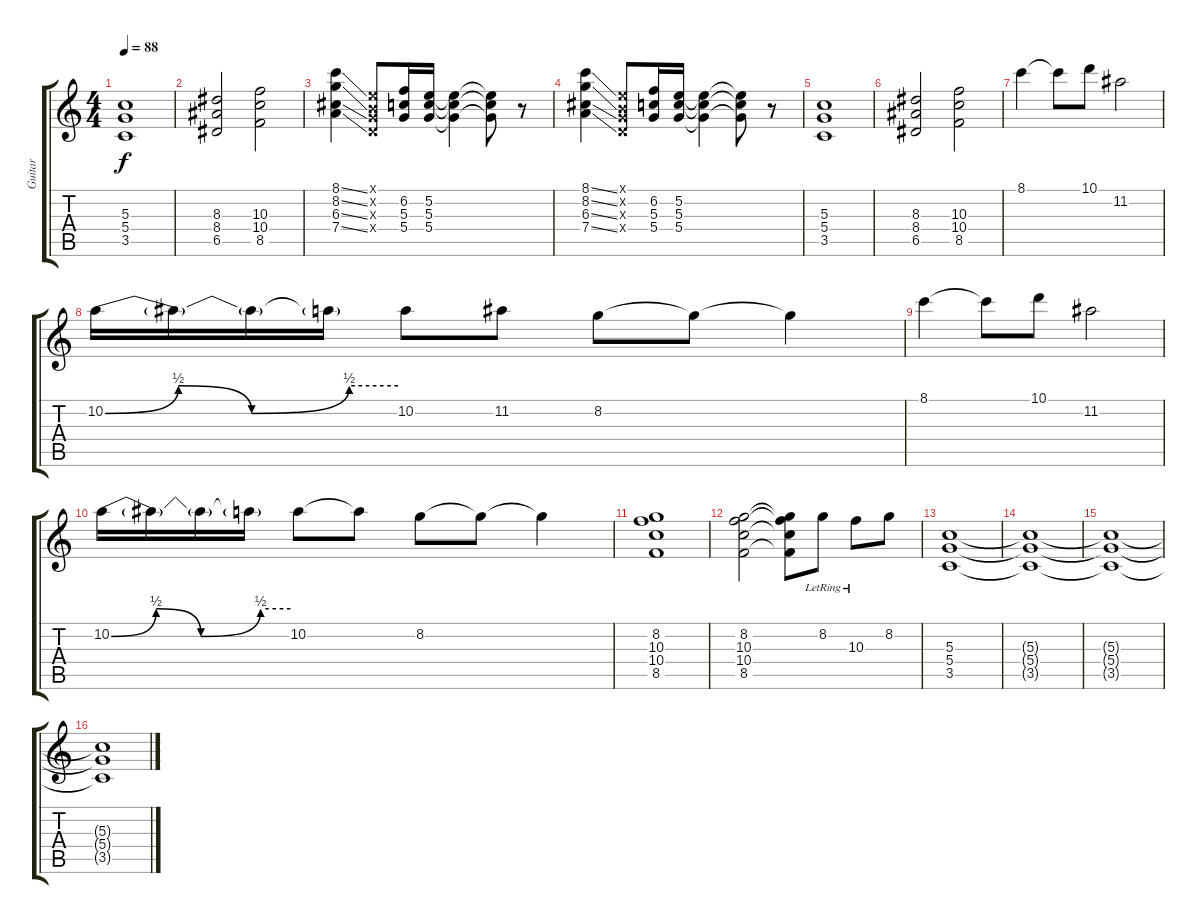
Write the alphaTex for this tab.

\track ("Guitar" "Guitar") {instrument distortionguitar}
\staff {score tabs}
\tuning (E4 B3 G3 D3 A2 E2) {hide}
\ts (4 4)
\tempo 88
\clef g2
\ks c
(5.3 5.4 3.5).1{dy f} |
(8.3 8.4 6.5).2 (10.3 10.4 8.5).2 |
(8.1{ss} 8.2{ss} 6.3{ss} 7.4{ss}).4 (0.1{x} 0.2{x} 0.3{x} 0.4{x}).8 (6.2 5.3 5.4).16 (5.2 5.3 5.4).16 (5.2{t} 5.3{t} 5.4{t}).4 (5.2{t} 5.3{t} 5.4{t}).8 r.8 |
(8.1{ss} 8.2{ss} 6.3{ss} 7.4{ss}).4 (0.1{x} 0.2{x} 0.3{x} 0.4{x}).8 (6.2 5.3 5.4).16 (5.2 5.3 5.4).16 (5.2{t} 5.3{t} 5.4{t}).4 (5.2{t} 5.3{t} 5.4{t}).8 r.8 |
(5.3 5.4 3.5).1 |
(8.3 8.4 6.5).2 (10.3 10.4 8.5).2 |
8.1.4 8.1{t}.8 10.1.8 11.2.2 |
10.2{be (custom 0 0 15 2 30 0 50 2 60 2)}.16 10.2{t}.16 10.2{t}.16 10.2{t}.16 10.2.8 11.2.8 8.2.8 8.2{t}.8 8.2{t}.4 |
8.1.4 8.1{t}.8 10.1.8 11.2.2 |
10.2{be (custom 0 0 15 2 30 0 50 2 60 2)}.16 10.2{t}.16 10.2{t}.16 10.2{t}.16 10.2.8 10.2{t}.8 8.2.8 8.2{t}.8 8.2{t}.4 |
(8.2 10.3 10.4 8.5).1 |
(8.2 10.3 10.4 8.5).2 (8.2{t} 10.3{t} 10.4{t} 8.5{t}).8 8.2{lr}.8 10.3{lr}.8 8.2.8 |
(5.3 5.4 3.5).1 |
(5.3{t} 5.4{t} 3.5{t}).1 |
(5.3{t} 5.4{t} 3.5{t}).1 |
(5.3{t} 5.4{t} 3.5{t}).1
